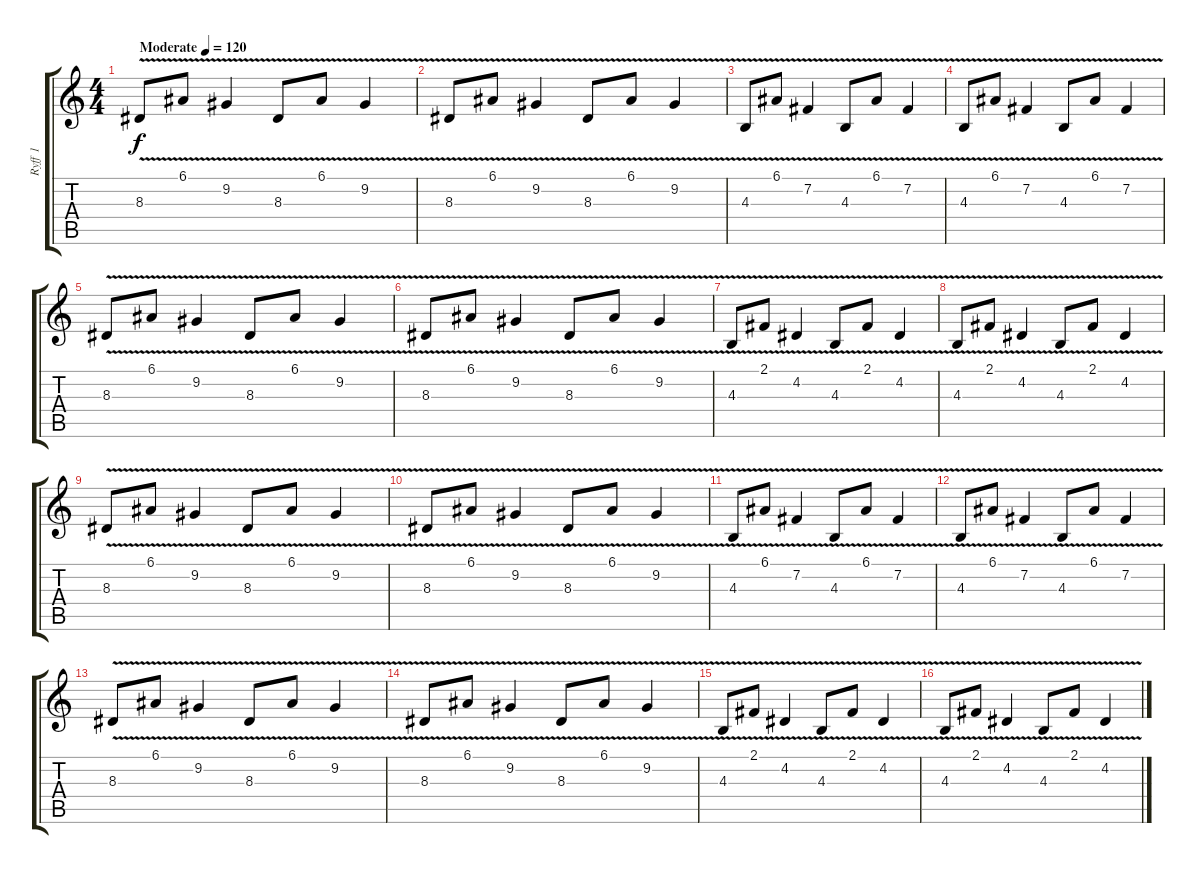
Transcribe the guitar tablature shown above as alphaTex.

\track ("Ryff 1" "Ryff 1") {instrument fx1rain}
\staff {score tabs}
\tuning (E4 B3 G3 D3 A2 E2) {hide}
\ts (4 4)
\tempo (120 "Moderate")
\clef g2
\ks c
8.3{v}.8{dy f instrument fx1rain} 6.1{v}.8 9.2{v}.4 8.3{v}.8 6.1{v}.8 9.2{v}.4 |
8.3{v}.8 6.1{v}.8 9.2{v}.4 8.3{v}.8 6.1{v}.8 9.2{v}.4 |
4.3{v}.8 6.1{v}.8 7.2{v}.4 4.3{v}.8 6.1{v}.8 7.2{v}.4 |
4.3{v}.8 6.1{v}.8 7.2{v}.4 4.3{v}.8 6.1{v}.8 7.2{v}.4 |
8.3{v}.8 6.1{v}.8 9.2{v}.4 8.3{v}.8 6.1{v}.8 9.2{v}.4 |
8.3{v}.8 6.1{v}.8 9.2{v}.4 8.3{v}.8 6.1{v}.8 9.2{v}.4 |
4.3{v}.8 2.1{v}.8 4.2{v}.4 4.3{v}.8 2.1{v}.8 4.2{v}.4 |
4.3{v}.8 2.1{v}.8 4.2{v}.4 4.3{v}.8 2.1{v}.8 4.2{v}.4 |
8.3{v}.8 6.1{v}.8 9.2{v}.4 8.3{v}.8 6.1{v}.8 9.2{v}.4 |
8.3{v}.8 6.1{v}.8 9.2{v}.4 8.3{v}.8 6.1{v}.8 9.2{v}.4 |
4.3{v}.8 6.1{v}.8 7.2{v}.4 4.3{v}.8 6.1{v}.8 7.2{v}.4 |
4.3{v}.8 6.1{v}.8 7.2{v}.4 4.3{v}.8 6.1{v}.8 7.2{v}.4 |
8.3{v}.8 6.1{v}.8 9.2{v}.4 8.3{v}.8 6.1{v}.8 9.2{v}.4 |
8.3{v}.8 6.1{v}.8 9.2{v}.4 8.3{v}.8 6.1{v}.8 9.2{v}.4 |
4.3{v}.8 2.1{v}.8 4.2{v}.4 4.3{v}.8 2.1{v}.8 4.2{v}.4 |
4.3{v}.8 2.1{v}.8 4.2{v}.4 4.3{v}.8 2.1{v}.8 4.2{v}.4
